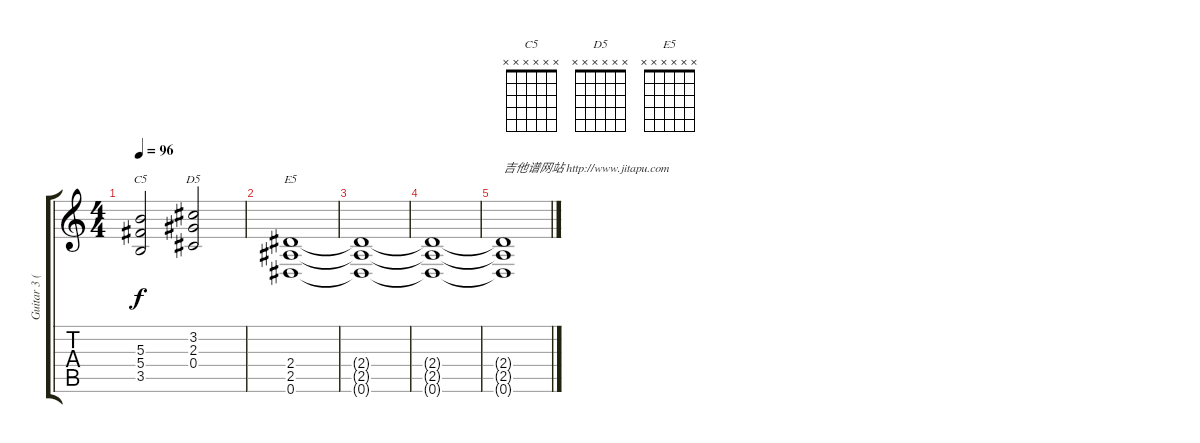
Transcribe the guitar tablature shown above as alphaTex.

\track ("Guitar 3 (Slash)" "Guitar 3 (") {instrument electricguitarjazz}
\staff {score tabs}
\tuning (Eb4 Bb3 Gb3 Db3 Ab2 Eb2) {hide}
\chord ("C5" x x x x x x)
\chord ("D5" x x x x x x)
\chord ("E5" x x x x x x)
\ts (4 4)
\tempo 96
\clef g2
\ks c
(5.3 5.4 3.5).2{ch "C5" dy f} (3.2 2.3 0.4).2{ch "D5"} |
(2.4 2.5 0.6).1{ch "E5"} |
(2.4{t} 2.5{t} 0.6{t}).1 |
(2.4{t} 2.5{t} 0.6{t}).1 |
(2.4{t} 2.5{t} 0.6{t}).1{txt "吉他谱网站 http://www.jitapu.com"}
